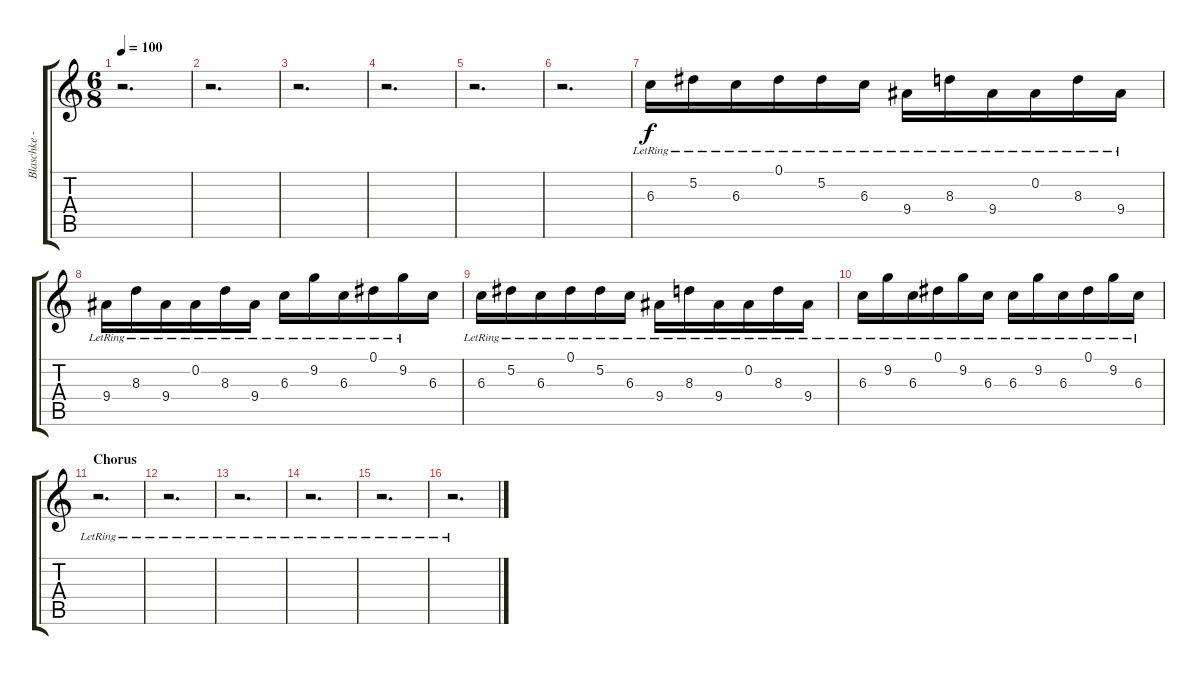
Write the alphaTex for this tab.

\track ("Blaschke - Clean" "Blaschke -") {instrument electricguitarclean}
\staff {score tabs}
\tuning (Eb4 Bb3 Gb3 Db3 Ab2 Eb2) {hide}
\ts (6 8)
\tempo 100
\clef g2
\ks c
r.2{d dy f} |
r.2{d} |
r.2{d} |
r.2{d} |
r.2{d} |
r.2{d} |
6.3{lr}.16 5.2{lr}.16 6.3{lr}.16 0.1{lr}.16 5.2{lr}.16 6.3{lr}.16 9.4{lr}.16 8.3{lr}.16 9.4{lr}.16 0.2{lr}.16 8.3{lr}.16 9.4{lr}.16 |
9.4{lr}.16 8.3{lr}.16 9.4{lr}.16 0.2{lr}.16 8.3{lr}.16 9.4{lr}.16 6.3{lr}.16 9.2{lr}.16 6.3{lr}.16 0.1{lr}.16 9.2{lr}.16 6.3.16 |
6.3{lr}.16 5.2{lr}.16 6.3{lr}.16 0.1{lr}.16 5.2{lr}.16 6.3{lr}.16 9.4{lr}.16 8.3{lr}.16 9.4{lr}.16 0.2{lr}.16 8.3{lr}.16 9.4{lr}.16 |
6.3{lr}.16 9.2{lr}.16 6.3{lr}.16 0.1{lr}.16 9.2{lr}.16 6.3{lr}.16 6.3{lr}.16 9.2{lr}.16 6.3{lr}.16 0.1{lr}.16 9.2{lr}.16 6.3{lr}.16 |
\section ("" "Chorus")
r.2{d} |
r.2{d} |
r.2{d} |
r.2{d} |
r.2{d} |
r.2{d}
